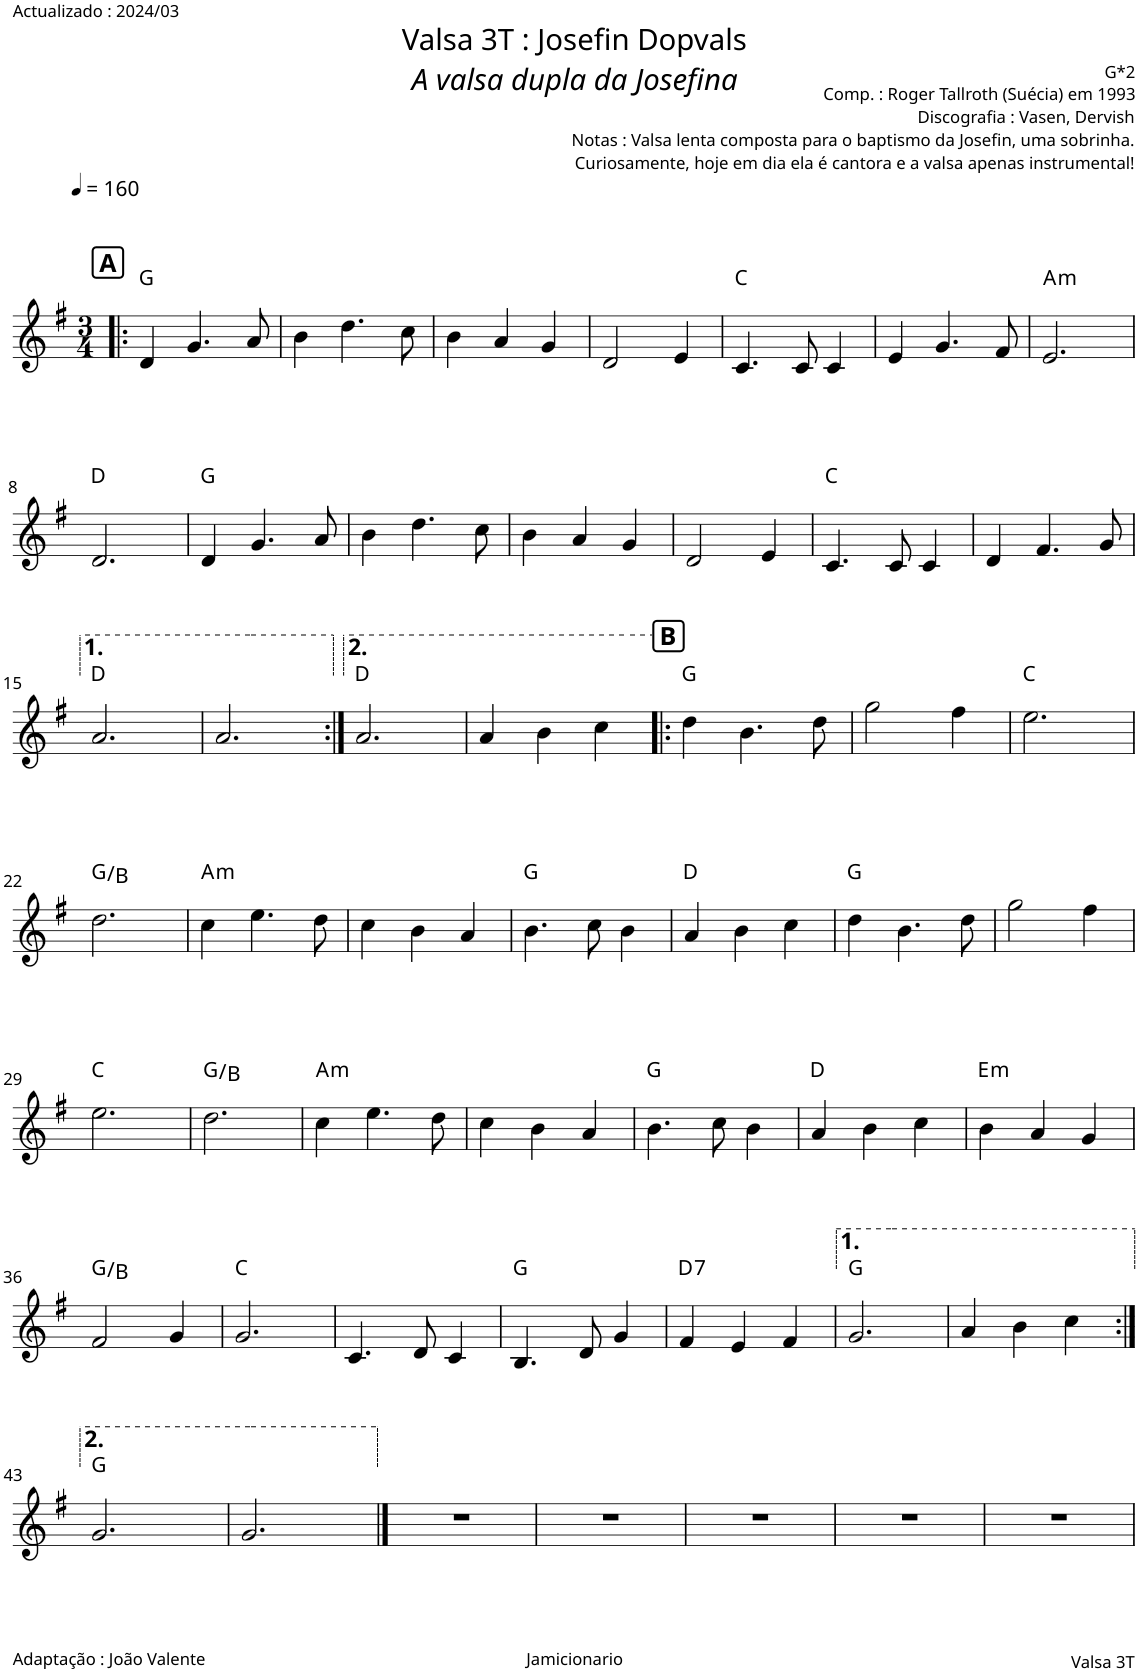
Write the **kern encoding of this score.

**kern	**harte
*part1	*part1
*staff1	*
*I"Piano	*
*I'Pno.	*
*clefG2	*
*k[f#]	*
*M3/4	*
*MM160	*
!!LO:REH:place=s1:a:B:cj:fs=12:t=A
=1!|:	=1!|:
4d/	G:maj
4.g/	.
8a/	.
=2	=2
4b\	.
4.dd\	.
8cc\	.
=3	=3
4b\	.
4a/	.
4g/	.
=4	=4
2d/	.
4e/	.
=5	=5
4.c/	C:maj
8c/	.
4c/	.
=6	=6
4e/	.
4.g/	.
8f#/	.
=7	=7
!	!LO:H:kt=m
2.e/	A:min
!!LO:LB:g=z
=8	=8
2.d/	D:maj
=9	=9
4d/	G:maj
4.g/	.
8a/	.
=10	=10
4b\	.
4.dd\	.
8cc\	.
=11	=11
4b\	.
4a/	.
4g/	.
=12	=12
2d/	.
4e/	.
=13	=13
4.c/	C:maj
8c/	.
4c/	.
=14	=14
4d/	.
4.f#/	.
8g/	.
!!LO:LB:g=z
=15	=15
2.a/	D:maj
=16	=16
2.a/	.
=17:|!	=17:|!
2.a/	D:maj
=18	=18
4a/	.
4b\	.
4cc\	.
!!LO:REH:place=s1:a:B:cj:fs=12:t=B
=19!|:	=19!|:
4dd\	G:maj
4.b\	.
8dd\	.
=20	=20
2gg\	.
4ff#\	.
=21	=21
2.ee\	C:maj
!!LO:LB:g=z
=22	=22
2.dd\	G:maj/3
=23	=23
!	!LO:H:kt=m
4cc\	A:min
4.ee\	.
8dd\	.
=24	=24
4cc\	.
4b\	.
4a/	.
=25	=25
4.b\	G:maj
8cc\	.
4b\	.
=26	=26
4a/	D:maj
4b\	.
4cc\	.
=27	=27
4dd\	G:maj
4.b\	.
8dd\	.
=28	=28
2gg\	.
4ff#\	.
!!LO:LB:g=z
=29	=29
2.ee\	C:maj
=30	=30
2.dd\	G:maj/3
=31	=31
!	!LO:H:kt=m
4cc\	A:min
4.ee\	.
8dd\	.
=32	=32
4cc\	.
4b\	.
4a/	.
=33	=33
4.b\	G:maj
8cc\	.
4b\	.
=34	=34
4a/	D:maj
4b\	.
4cc\	.
=35	=35
!	!LO:H:kt=m
4b\	E:min
4a/	.
4g/	.
!!LO:LB:g=z
=36	=36
2f#/	G:maj/3
4g/	.
=37	=37
2.g/	C:maj
=38	=38
4.c/	.
8d/	.
4c/	.
=39	=39
4.B/	G:maj
8d/	.
4g/	.
=40	=40
!	!LO:H:kt=7
4f#/	D:7
4e/	.
4f#/	.
=41	=41
2.g/	G:maj
=42	=42
4a/	.
4b\	.
4cc\	.
!!LO:LB:g=z
=43:|!	=43:|!
2.g/	G:maj
=44	=44
2.g/	.
==45	==45
2.r	.
=46	=46
2.r	.
=47	=47
2.r	.
=48	=48
2.r	.
=49	=49
2.r	.
=	=
*-	*-
